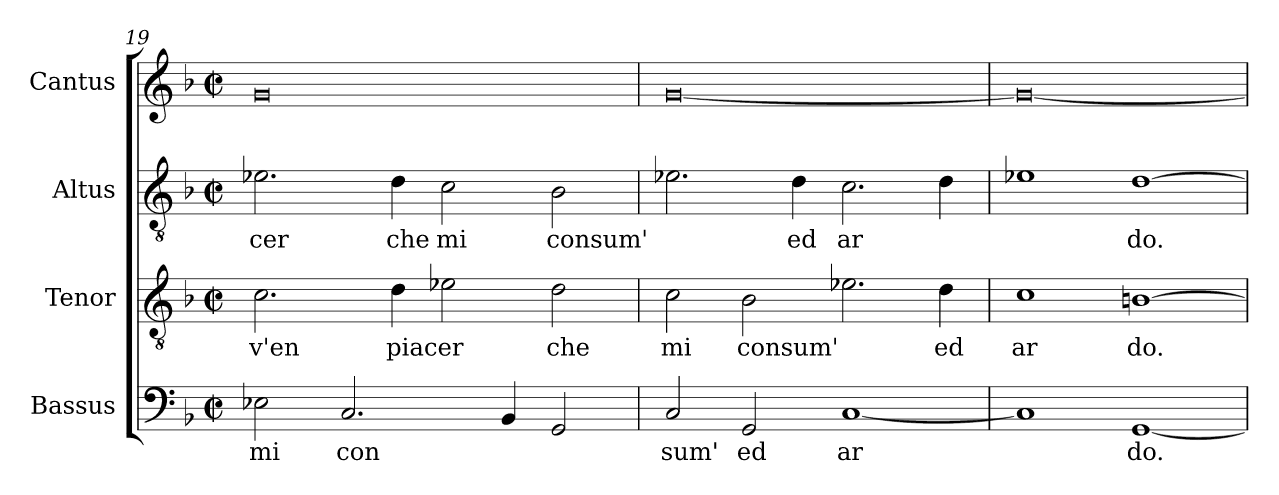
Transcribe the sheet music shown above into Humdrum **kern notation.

**kern	**text	**kern	**text	**kern	**text	**kern
*part4	*part4	*part3	*part3	*part2	*part2	*part1
*staff4	*staff4	*staff3	*staff3	*staff2	*staff2	*staff1
*I"Bassus	*	*I"Tenor	*	*I"Altus	*	*I"Cantus
!!LO:PB:g=z
*clefF4	*	*clefGv2	*	*clefGv2	*	*clefG2
*k[b-]	*	*k[b-]	*	*k[b-]	*	*k[b-]
*F:	*	*F:	*	*F:	*	*F:
*M2/2	*	*M2/2	*	*M2/2	*	*M2/2
*met(c|)	*	*met(c|)	*	*met(c|)	*	*met(c|)
=19	=19	=19	=19	=19	=19	=19
!	!LO:LY:b:cj	!	!LO:LY:b:cj	!	!LO:LY:b:cj	!
*	*	*	*	*^	*	*
2E-\	mi	2.c\	v'en	2.e-\	32ryy	-cer	0g
.	.	.	.	.	1ryy	.	.
!	!LO:LY:b	!	!	!	!	!	!
2.C/	con	.	.	.	.	.	.
!	!	!	!LO:LY:b	!	!	!LO:LY:b:cj	!
.	.	4d\	piacer	4d\	.	che	.
!	!	!	!	!	!	!LO:LY:b:cj	!
.	.	2e-\	.	2c\	.	mi	.
.	.	.	.	.	2ryy	.	.
4BB-/	.	.	.	.	.	.	.
!	!	!	!LO:LY:b:cj	!	!	!LO:LY:b	!
2GG/	.	2d\	che	2B-\	.	consum'	.
.	.	.	.	.	4...ryy	.	.
=20	=20	=20	=20	=20	=20	=20	=20
!	!LO:LY:b:cj	!	!LO:LY:b:cj	!	!	!	!
*	*	*	*	*v	*v	*	*
2C/	sum'	2c\	mi	2.e-\	.	[<0g
!	!LO:LY:b:cj	!	!LO:LY:b	!	!	!
2GG/	ed	2B-\	consum'	.	.	.
!	!	!	!	!	!LO:LY:b:cj	!
.	.	.	.	4d\	ed	.
!	!LO:LY:b:cj	!	!	!	!LO:LY:b:cj	!
[<1C	ar	2.e-\	.	2.c\	ar	.
!	!	!	!LO:LY:b:cj	!	!	!
.	.	4d\	ed	4d\	.	.
=21	=21	=21	=21	=21	=21	=21
!	!	!	!LO:LY:b:cj	!	!	!
1C]	.	1c	ar	1e-	.	0g_<
!	!LO:LY:b:cj	!	!LO:LY:b:cj	!	!LO:LY:b:cj	!
[<1GG	do.	[>1B	do.	[>1d	do.	.
=	=	=	=	=	=	=
*-	*-	*-	*-	*-	*-	*-
